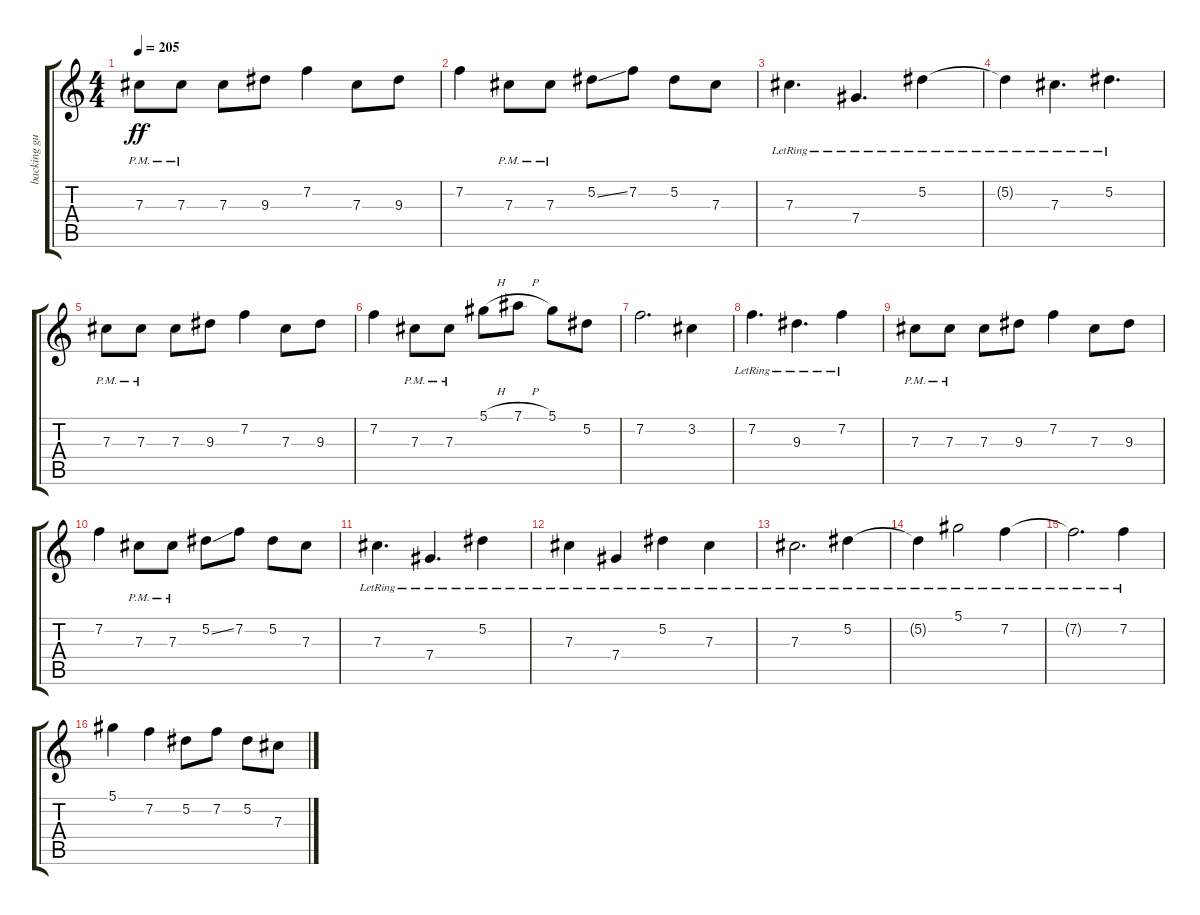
\track ("backing guitar L " "backing gu") {instrument overdrivenguitar}
\staff {score tabs}
\tuning (Eb4 Bb3 Gb3 Db3 Ab2 Db2) {hide}
\ts (4 4)
\tempo 205
\clef g2
\ks c
7.3{pm}.8{dy ff} 7.3{pm}.8 7.3.8 9.3.8 7.2.4 7.3.8 9.3.8 |
7.2.4 7.3{pm}.8 7.3{pm}.8 5.2{ss}.8 7.2.8 5.2.8 7.3.8 |
7.3{lr}.4{d} 7.4{lr}.4{d} 5.2{lr}.4 |
5.2{lr t}.4 7.3{lr}.4{d} 5.2{lr}.4{d} |
7.3{pm}.8 7.3{pm}.8 7.3.8 9.3.8 7.2.4 7.3.8 9.3.8 |
7.2.4 7.3{pm}.8 7.3{pm}.8 5.1{h}.8 7.1{h}.8 5.1.8 5.2.8 |
7.2.2{d} 3.2.4 |
7.2{lr}.4{d} 9.3{lr}.4{d} 7.2{lr}.4 |
7.3{pm}.8 7.3{pm}.8 7.3.8 9.3.8 7.2.4 7.3.8 9.3.8 |
7.2.4 7.3{pm}.8 7.3{pm}.8 5.2{ss}.8 7.2.8 5.2.8 7.3.8 |
7.3{lr}.4{d} 7.4{lr}.4{d} 5.2{lr}.4 |
7.3{lr}.4 7.4{lr}.4 5.2{lr}.4 7.3{lr}.4 |
7.3{lr}.2{d} 5.2{lr}.4 |
5.2{lr t}.4 5.1{lr}.2 7.2{lr}.4 |
7.2{lr t}.2{d} 7.2{lr}.4 |
5.1.4 7.2.4 5.2.8 7.2.8 5.2.8 7.3.8
